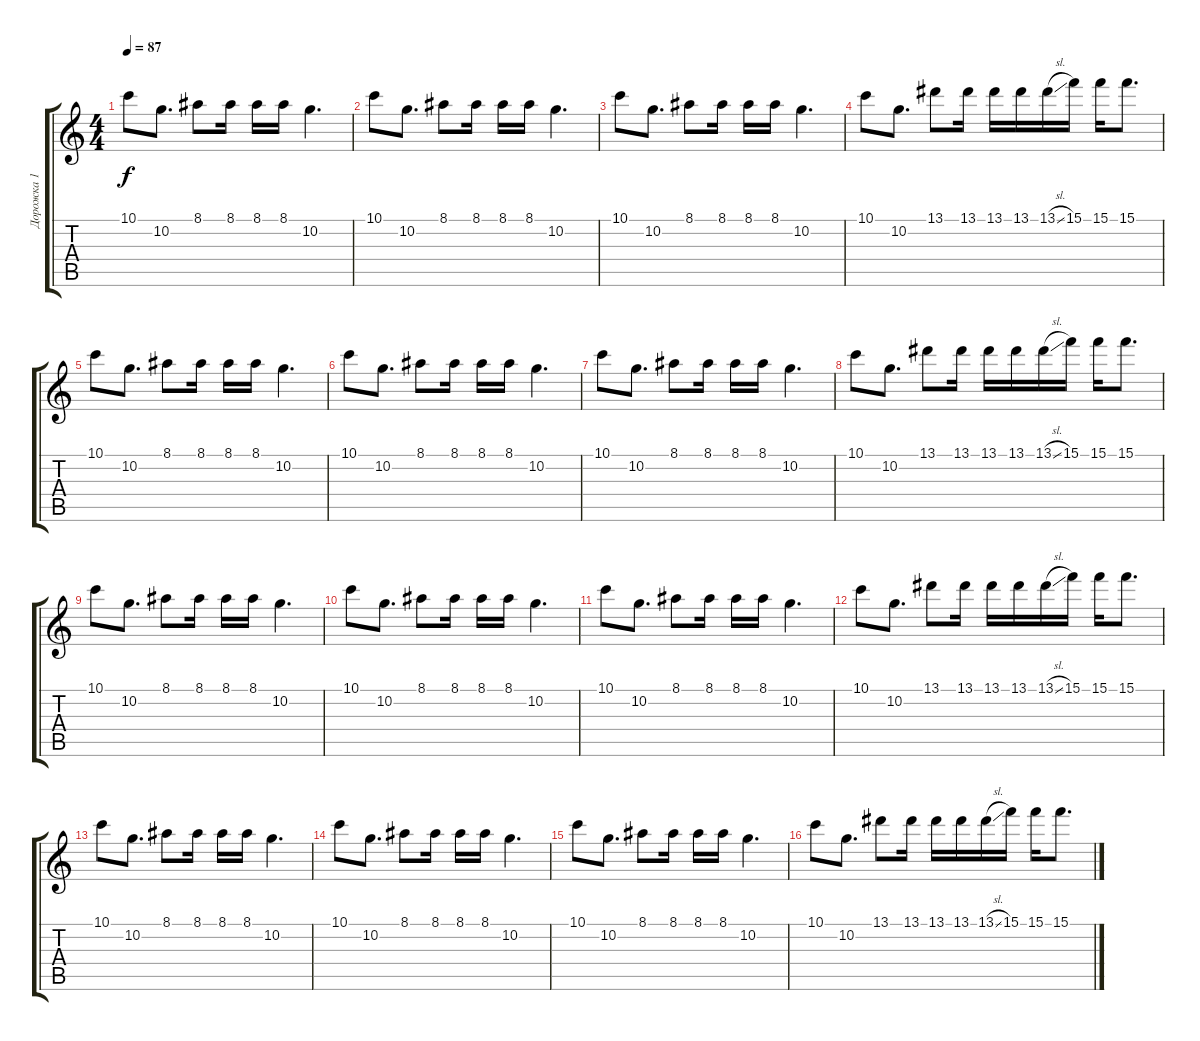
\track ("Дорожка 1" "Дорожка 1") {instrument electricguitarclean}
\staff {score tabs}
\tuning (D4 A3 F3 C3 G2 C2) {hide}
\ts (4 4)
\tempo 87
\clef g2
\ks c
10.1.8{dy f} 10.2.8{d} 8.1.8 8.1.16 8.1.16 8.1.16 10.2.4{d} |
10.1.8 10.2.8{d} 8.1.8 8.1.16 8.1.16 8.1.16 10.2.4{d} |
10.1.8 10.2.8{d} 8.1.8 8.1.16 8.1.16 8.1.16 10.2.4{d} |
10.1.8 10.2.8{d} 13.1.8 13.1.16 13.1.16 13.1.16 13.1{sl}.16 15.1.16 15.1.16 15.1.8{d} |
10.1.8 10.2.8{d} 8.1.8 8.1.16 8.1.16 8.1.16 10.2.4{d} |
10.1.8 10.2.8{d} 8.1.8 8.1.16 8.1.16 8.1.16 10.2.4{d} |
10.1.8 10.2.8{d} 8.1.8 8.1.16 8.1.16 8.1.16 10.2.4{d} |
10.1.8 10.2.8{d} 13.1.8 13.1.16 13.1.16 13.1.16 13.1{sl}.16 15.1.16 15.1.16 15.1.8{d} |
10.1.8 10.2.8{d} 8.1.8 8.1.16 8.1.16 8.1.16 10.2.4{d} |
10.1.8 10.2.8{d} 8.1.8 8.1.16 8.1.16 8.1.16 10.2.4{d} |
10.1.8 10.2.8{d} 8.1.8 8.1.16 8.1.16 8.1.16 10.2.4{d} |
10.1.8 10.2.8{d} 13.1.8 13.1.16 13.1.16 13.1.16 13.1{sl}.16 15.1.16 15.1.16 15.1.8{d} |
10.1.8 10.2.8{d} 8.1.8 8.1.16 8.1.16 8.1.16 10.2.4{d} |
10.1.8 10.2.8{d} 8.1.8 8.1.16 8.1.16 8.1.16 10.2.4{d} |
10.1.8 10.2.8{d} 8.1.8 8.1.16 8.1.16 8.1.16 10.2.4{d} |
10.1.8 10.2.8{d} 13.1.8 13.1.16 13.1.16 13.1.16 13.1{sl}.16 15.1.16 15.1.16 15.1.8{d}
